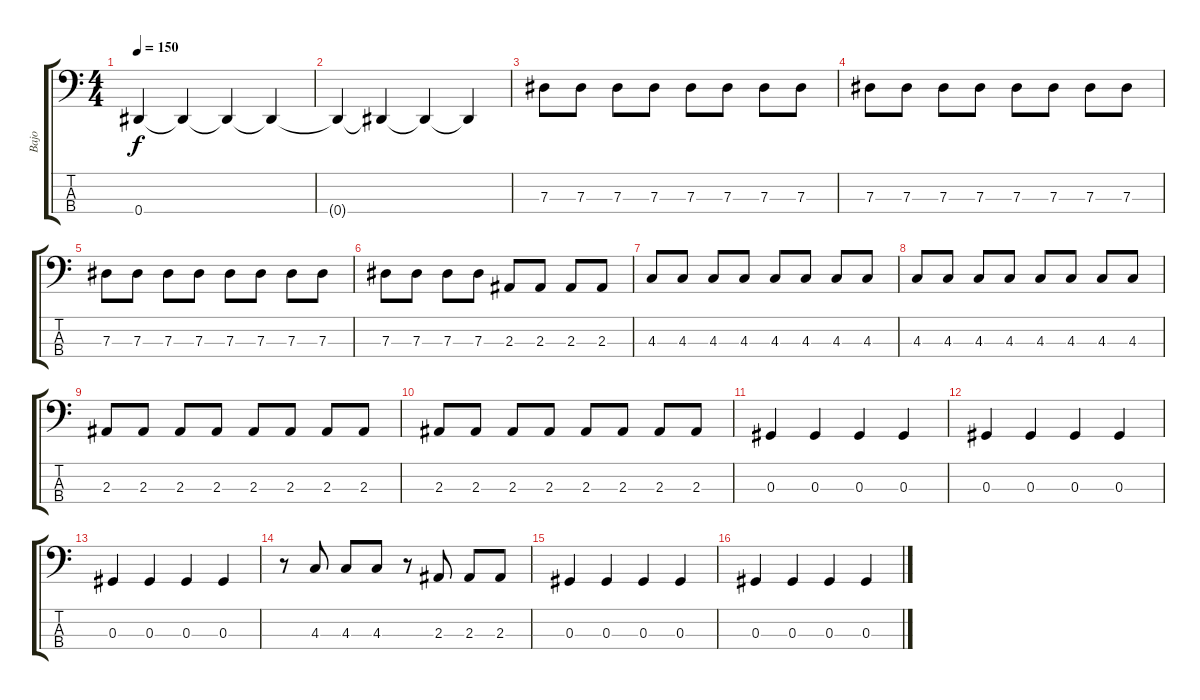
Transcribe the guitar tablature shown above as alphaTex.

\track ("Bajo" "Bajo") {instrument electricbasspick}
\staff {score tabs}
\tuning (Gb2 Db2 Ab1 Eb1) {hide}
\ts (4 4)
\tempo 150
\clef f4
\ks c
0.4.4{dy f} 0.4{t}.4 0.4{t}.4 0.4{t}.4 |
0.4{t}.4 0.4{t}.4 0.4{t}.4 0.4{t}.4 |
7.3.8 7.3.8 7.3.8 7.3.8 7.3.8 7.3.8 7.3.8 7.3.8 |
7.3.8 7.3.8 7.3.8 7.3.8 7.3.8 7.3.8 7.3.8 7.3.8 |
7.3.8 7.3.8 7.3.8 7.3.8 7.3.8 7.3.8 7.3.8 7.3.8 |
7.3.8 7.3.8 7.3.8 7.3.8 2.3.8 2.3.8 2.3.8 2.3.8 |
4.3.8 4.3.8 4.3.8 4.3.8 4.3.8 4.3.8 4.3.8 4.3.8 |
4.3.8 4.3.8 4.3.8 4.3.8 4.3.8 4.3.8 4.3.8 4.3.8 |
2.3.8 2.3.8 2.3.8 2.3.8 2.3.8 2.3.8 2.3.8 2.3.8 |
2.3.8 2.3.8 2.3.8 2.3.8 2.3.8 2.3.8 2.3.8 2.3.8 |
0.3.4 0.3.4 0.3.4 0.3.4 |
0.3.4 0.3.4 0.3.4 0.3.4 |
0.3.4 0.3.4 0.3.4 0.3.4 |
r.8 4.3.8 4.3.8 4.3.8 r.8 2.3.8 2.3.8 2.3.8 |
0.3.4 0.3.4 0.3.4 0.3.4 |
0.3.4 0.3.4 0.3.4 0.3.4
